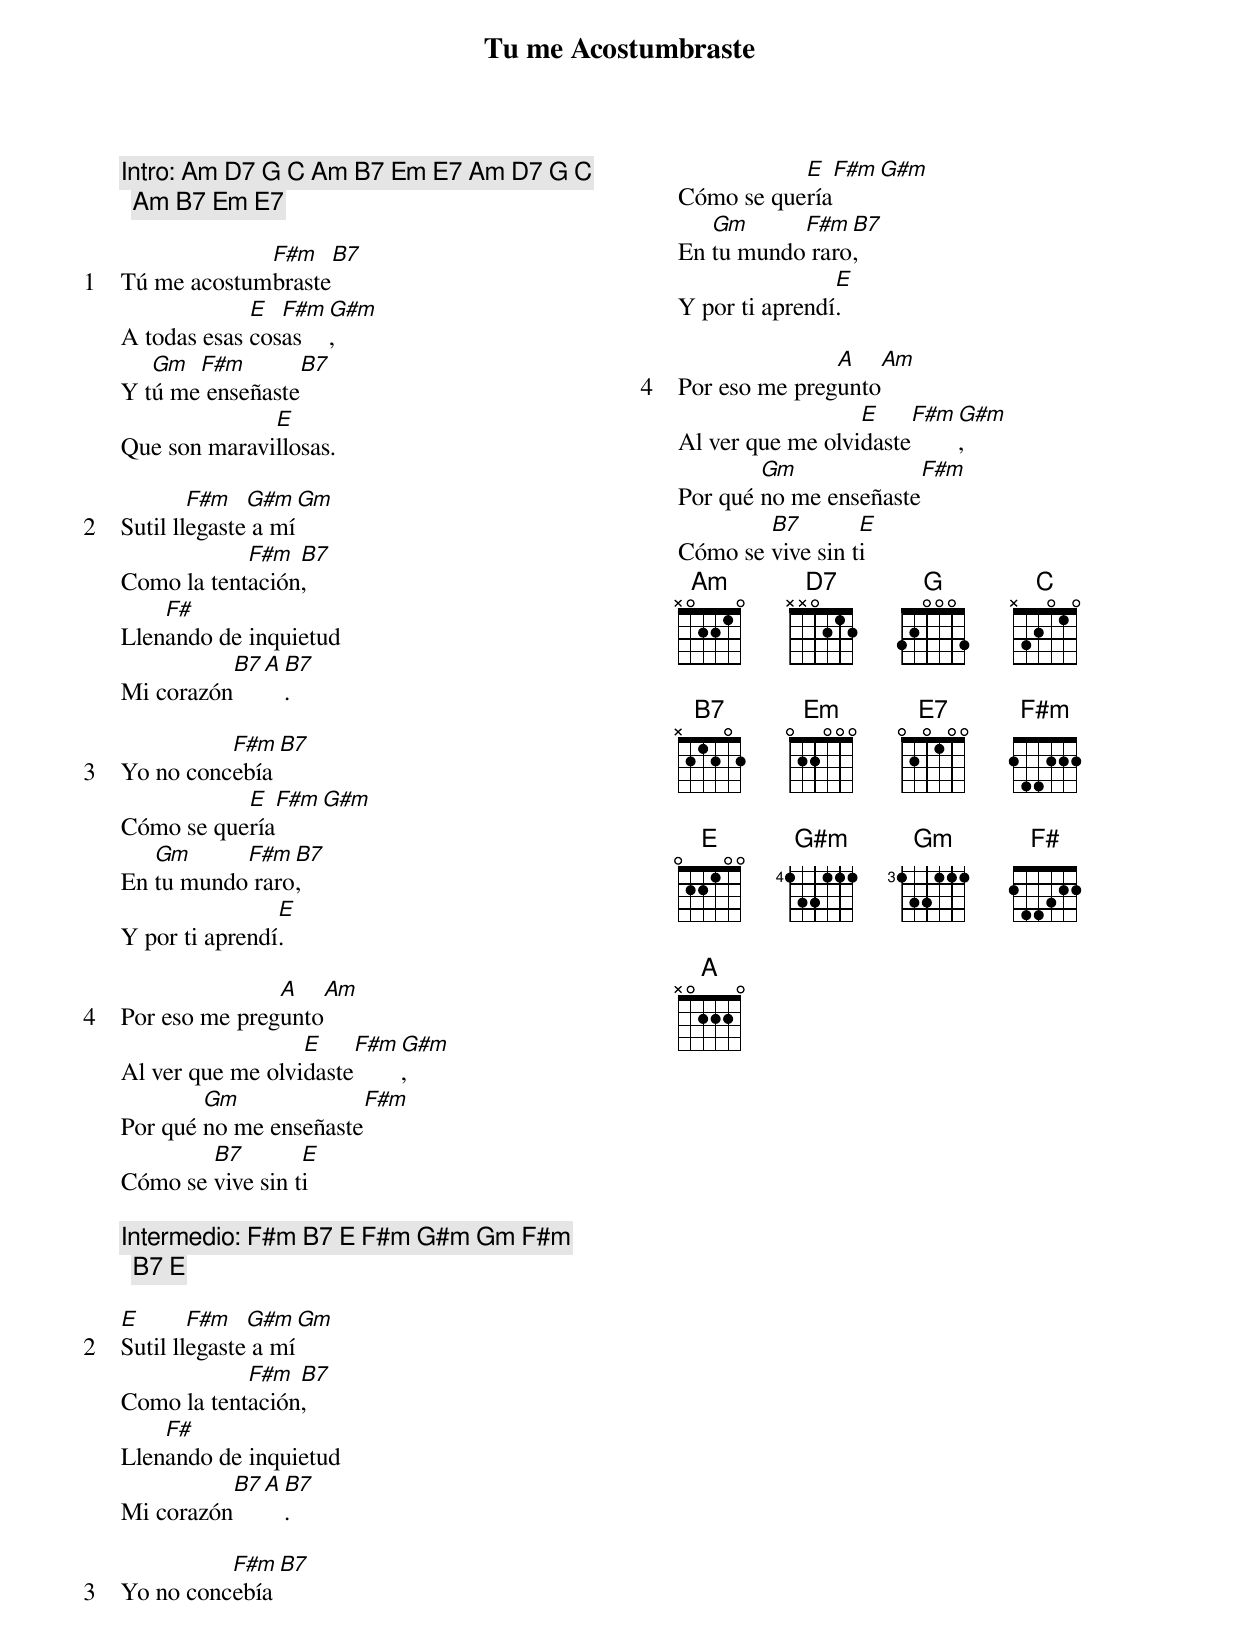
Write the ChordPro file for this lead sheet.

{title: Tu me Acostumbraste}
{columns: 2}
{Define: E7 frets 0 2 0 1 0 0}
{comment: Intro: [Am] [D7] [G] [C] [Am] [B7] [Em] [E7] [Am] [D7] [G] [C] [Am] [B7] [Em] [E7]}

{start_of_verse: 1}
Tú me acostum[F#m]braste[B7]
A todas esas [E]cos[F#m]as[G#m],
Y t[Gm]ú me[F#m] enseñaste[B7]
Que son maravi[E]llosas.
{end_of_verse: 1}

{start_of_verse: 2}
Sutil ll[F#m]egaste[G#m] a mí[Gm]
Como la tent[F#m]ación[B7],
Llen[F#]ando de inquietud
Mi corazón[B7][A][B7].
{end_of_verse: 2}

{start_of_verse: 3}
Yo no conc[F#m]ebía[B7]
Cómo se que[E]ría[F#m][G#m]
En [Gm]tu mundo[F#m] raro[B7],
Y por ti aprendí[E].
{end_of_verse: 3}

{start_of_verse: 4}
Por eso me preg[A]unto[Am]
Al ver que me olvi[E]daste[F#m][G#m],
Por qué [Gm]no me enseñaste[F#m]
Cómo se [B7]vive sin t[E]i
{end_of_verse: 4}

{comment: Intermedio: [F#m] [B7] [E] [F#m] [G#m] [Gm] [F#m] [B7] [E]}

{start_of_verse: 2}
[E]Sutil ll[F#m]egaste[G#m] a mí[Gm]
Como la tent[F#m]ación[B7],
Llen[F#]ando de inquietud
Mi corazón[B7][A][B7].
{end_of_verse: 2}

{start_of_verse: 3}
Yo no conc[F#m]ebía[B7]
Cómo se que[E]ría[F#m][G#m]
En [Gm]tu mundo[F#m] raro[B7],
Y por ti aprendí[E].
{end_of_verse: 3}

{start_of_verse: 4}
Por eso me preg[A]unto[Am]
Al ver que me olvi[E]daste[F#m][G#m],
Por qué [Gm]no me enseñaste[F#m]
Cómo se [B7]vive sin t[E]i
{end_of_verse: 4}
